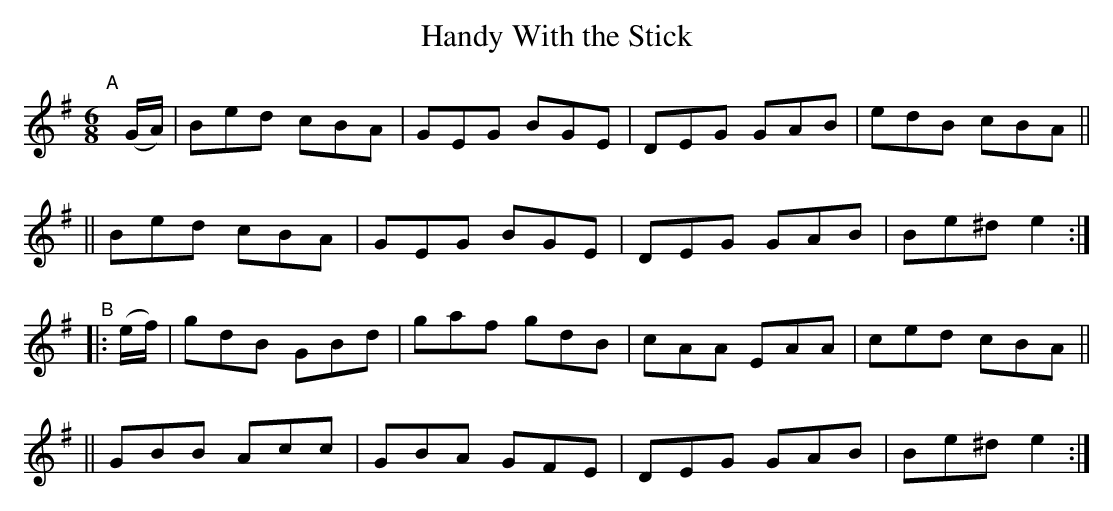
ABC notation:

X:1
T: Handy With the Stick
M: 6/8
L: 1/8
K: Em
"^A"[|] (G/A/) \
 | Bed cBA | GEG BGE | DEG GAB | edB cBA ||
|| Bed cBA | GEG BGE | DEG GAB | Be^d e2 :|
"^B"|: (e/f/) \
 | gdB GBd | gaf gdB | cAA EAA | ced cBA ||
|| GBB Acc | GBA GFE | DEG GAB | Be^d e2 :|
